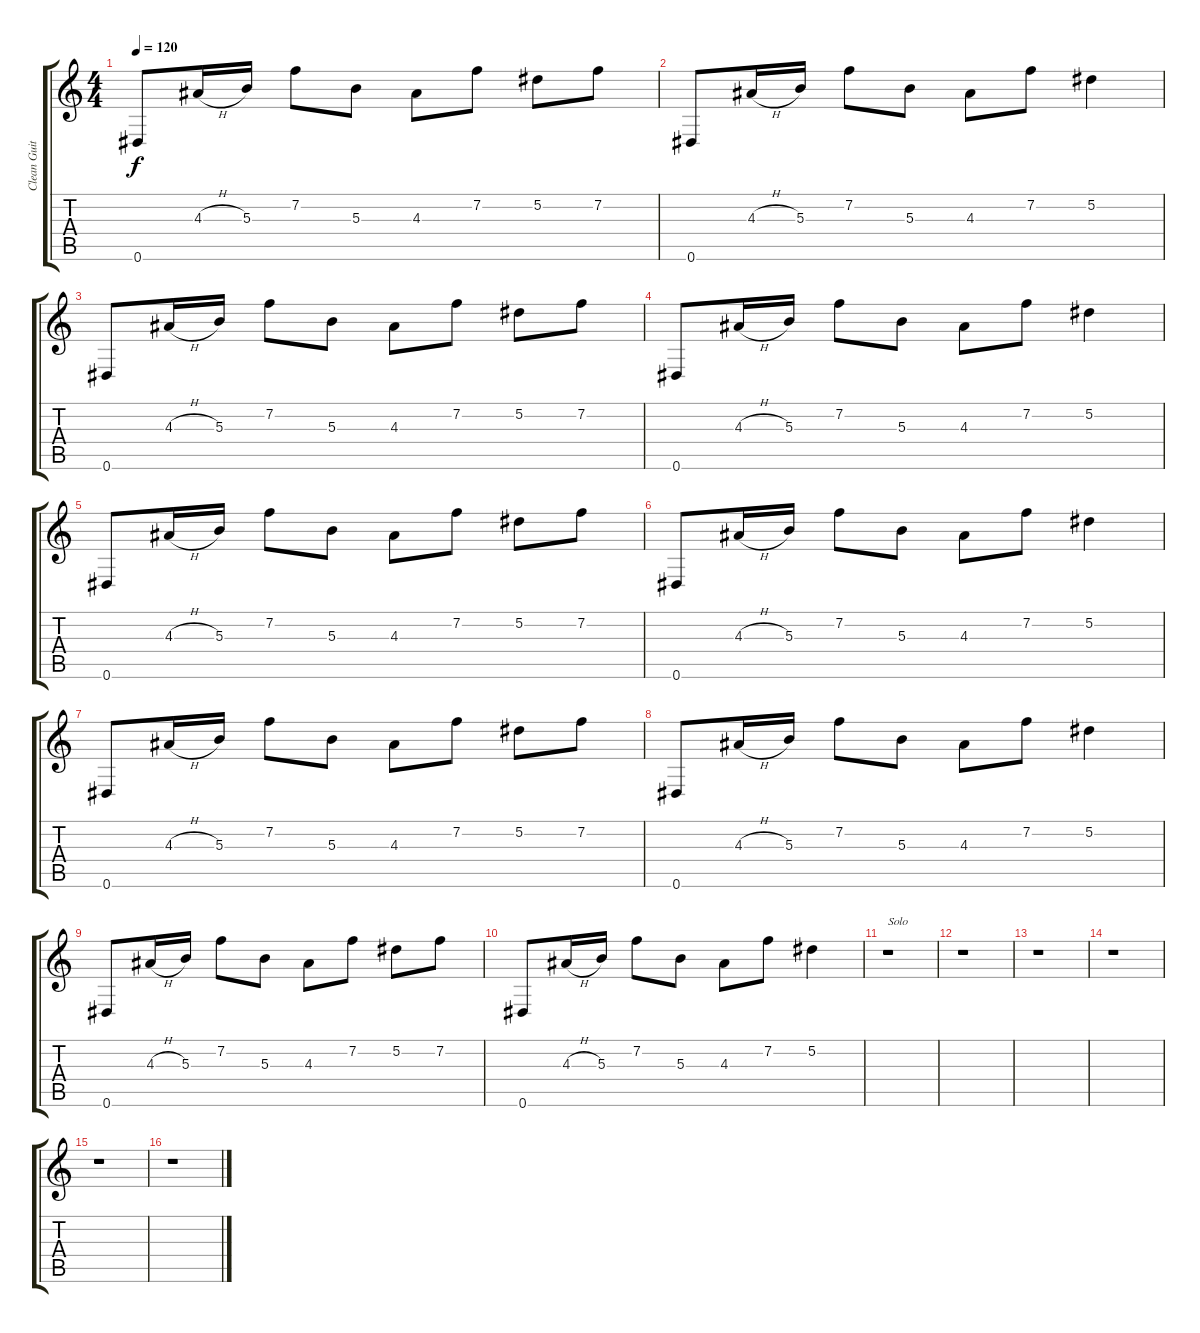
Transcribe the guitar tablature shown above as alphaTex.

\track ("Clean Guitar" "Clean Guit") {instrument electricguitarjazz}
\staff {score tabs}
\tuning (Eb4 Bb3 Gb3 Db3 Ab2 Eb2) {hide}
\ts (4 4)
\tempo 120
\clef g2
\ks c
0.6.8{dy f} 4.3{h}.16 5.3.16 7.2.8 5.3.8 4.3.8 7.2.8 5.2.8 7.2.8 |
0.6.8 4.3{h}.16 5.3.16 7.2.8 5.3.8 4.3.8 7.2.8 5.2.4 |
0.6.8 4.3{h}.16 5.3.16 7.2.8 5.3.8 4.3.8 7.2.8 5.2.8 7.2.8 |
0.6.8 4.3{h}.16 5.3.16 7.2.8 5.3.8 4.3.8 7.2.8 5.2.4 |
0.6.8 4.3{h}.16 5.3.16 7.2.8 5.3.8 4.3.8 7.2.8 5.2.8 7.2.8 |
0.6.8 4.3{h}.16 5.3.16 7.2.8 5.3.8 4.3.8 7.2.8 5.2.4 |
0.6.8 4.3{h}.16 5.3.16 7.2.8 5.3.8 4.3.8 7.2.8 5.2.8 7.2.8 |
0.6.8 4.3{h}.16 5.3.16 7.2.8 5.3.8 4.3.8 7.2.8 5.2.4 |
0.6.8 4.3{h}.16 5.3.16 7.2.8 5.3.8 4.3.8 7.2.8 5.2.8 7.2.8 |
0.6.8 4.3{h}.16 5.3.16 7.2.8 5.3.8 4.3.8 7.2.8 5.2.4 |
r.1{txt "Solo"} |
r.1 |
r.1 |
r.1 |
r.1 |
r.1
